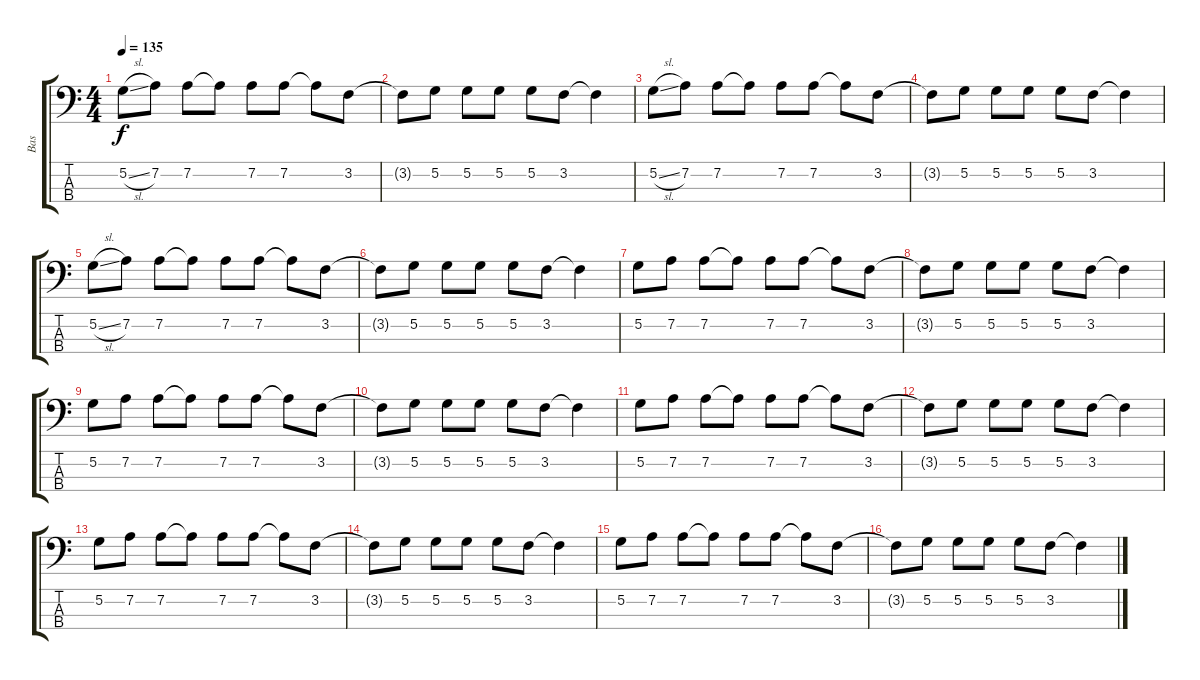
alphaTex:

\track ("Bas" "Bas") {instrument electricbassfinger}
\staff {score tabs}
\tuning (G2 D2 A1 E1) {hide}
\ts (4 4)
\tempo 135
\clef f4
\ks c
5.2{sl}.8{dy f} 7.2.8 7.2.8 7.2{t}.8 7.2.8 7.2.8 7.2{t}.8 3.2.8 |
3.2{t}.8 5.2.8 5.2.8 5.2.8 5.2.8 3.2.8 3.2{t}.4 |
5.2{sl}.8 7.2.8 7.2.8 7.2{t}.8 7.2.8 7.2.8 7.2{t}.8 3.2.8 |
3.2{t}.8 5.2.8 5.2.8 5.2.8 5.2.8 3.2.8 3.2{t}.4 |
5.2{sl}.8 7.2.8 7.2.8 7.2{t}.8 7.2.8 7.2.8 7.2{t}.8 3.2.8 |
3.2{t}.8 5.2.8 5.2.8 5.2.8 5.2.8 3.2.8 3.2{t}.4 |
5.2.8 7.2.8 7.2.8 7.2{t}.8 7.2.8 7.2.8 7.2{t}.8 3.2.8 |
3.2{t}.8 5.2.8 5.2.8 5.2.8 5.2.8 3.2.8 3.2{t}.4 |
5.2.8 7.2.8 7.2.8 7.2{t}.8 7.2.8 7.2.8 7.2{t}.8 3.2.8 |
3.2{t}.8 5.2.8 5.2.8 5.2.8 5.2.8 3.2.8 3.2{t}.4 |
5.2.8 7.2.8 7.2.8 7.2{t}.8 7.2.8 7.2.8 7.2{t}.8 3.2.8 |
3.2{t}.8 5.2.8 5.2.8 5.2.8 5.2.8 3.2.8 3.2{t}.4 |
5.2.8 7.2.8 7.2.8 7.2{t}.8 7.2.8 7.2.8 7.2{t}.8 3.2.8 |
3.2{t}.8 5.2.8 5.2.8 5.2.8 5.2.8 3.2.8 3.2{t}.4 |
5.2.8 7.2.8 7.2.8 7.2{t}.8 7.2.8 7.2.8 7.2{t}.8 3.2.8 |
3.2{t}.8 5.2.8 5.2.8 5.2.8 5.2.8 3.2.8 3.2{t}.4
